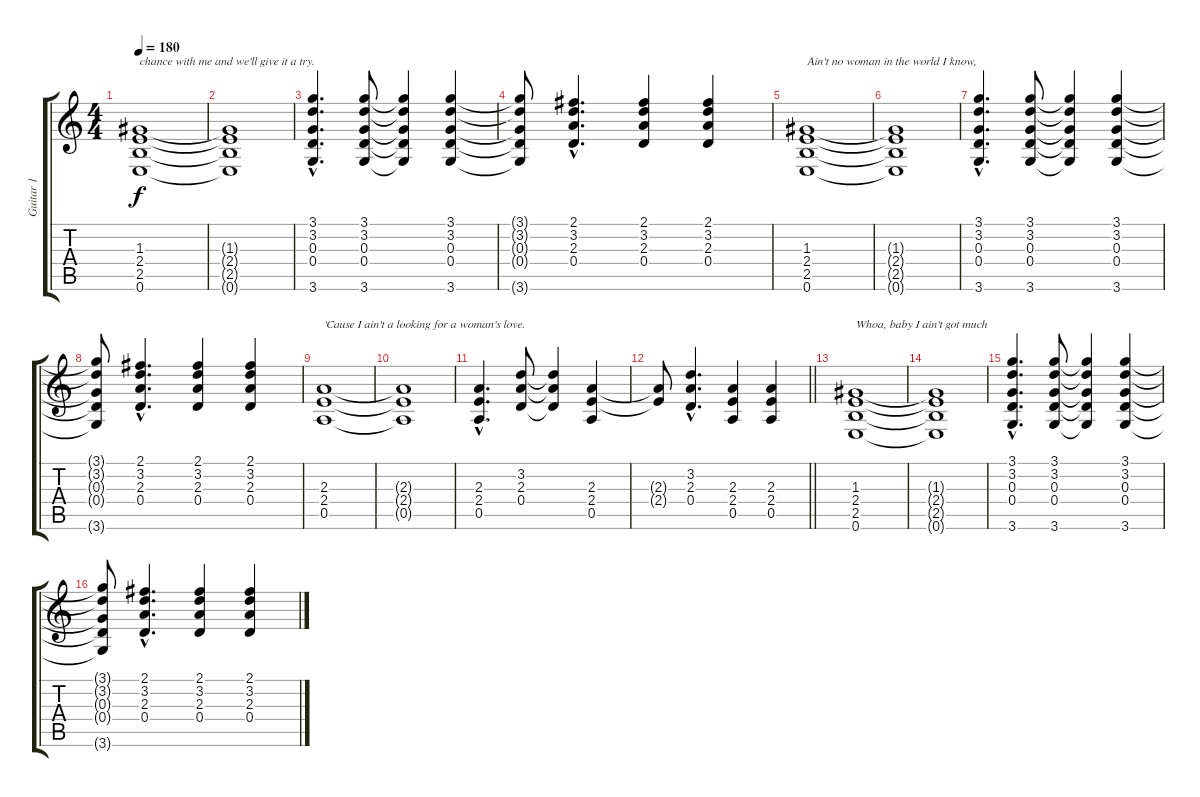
\track ("Guitar 1" "Guitar 1") {instrument overdrivenguitar}
\staff {score tabs}
\tuning (E4 B3 G3 D3 A2 E2) {hide}
\ts (4 4)
\tempo 180
\clef g2
\ks c
(1.3 2.4 2.5 0.6).1{txt "chance with me and we'll give it a try." dy f} |
(1.3{t} 2.4{t} 2.5{t} 0.6{t}).1 |
(3.1{hac} 3.2{hac} 0.3{hac} 0.4{hac} 3.6{hac}).4{d} (3.1 3.2 0.3 0.4 3.6).8 (3.1{t} 3.2{t} 0.3{t} 0.4{t} 3.6{t}).4 (3.1 3.2 0.3 0.4 3.6).4 |
(3.1{t} 3.2{t} 0.3{t} 0.4{t} 3.6{t}).8 (2.1{hac} 3.2{hac} 2.3{hac} 0.4{hac}).4{d} (2.1 3.2 2.3 0.4).4 (2.1 3.2 2.3 0.4).4 |
(1.3 2.4 2.5 0.6).1{txt "Ain't no woman in the world I know,"} |
(1.3{t} 2.4{t} 2.5{t} 0.6{t}).1 |
(3.1{hac} 3.2{hac} 0.3{hac} 0.4{hac} 3.6{hac}).4{d} (3.1 3.2 0.3 0.4 3.6).8 (3.1{t} 3.2{t} 0.3{t} 0.4{t} 3.6{t}).4 (3.1 3.2 0.3 0.4 3.6).4 |
(3.1{t} 3.2{t} 0.3{t} 0.4{t} 3.6{t}).8 (2.1{hac} 3.2{hac} 2.3{hac} 0.4{hac}).4{d} (2.1 3.2 2.3 0.4).4 (2.1 3.2 2.3 0.4).4 |
(2.3 2.4 0.5).1{txt "'Cause I ain't a looking for a woman's love."} |
(2.3{t} 2.4{t} 0.5{t}).1 |
(2.3{hac} 2.4{hac} 0.5{hac}).4{d} (3.2 2.3 0.4).8 (3.2{t} 2.3{t} 0.4{t}).4 (2.3 2.4 0.5).4 |
\barLineRight lightlight
(2.3{t} 2.4{t}).8 (3.2{hac} 2.3{hac} 0.4{hac}).4{d} (2.3 2.4 0.5).4 (2.3 2.4 0.5).4 |
(1.3 2.4 2.5 0.6).1{txt "Whoa, baby I ain't got much"} |
(1.3{t} 2.4{t} 2.5{t} 0.6{t}).1 |
(3.1{hac} 3.2{hac} 0.3{hac} 0.4{hac} 3.6{hac}).4{d} (3.1 3.2 0.3 0.4 3.6).8 (3.1{t} 3.2{t} 0.3{t} 0.4{t} 3.6{t}).4 (3.1 3.2 0.3 0.4 3.6).4 |
(3.1{t} 3.2{t} 0.3{t} 0.4{t} 3.6{t}).8 (2.1{hac} 3.2{hac} 2.3{hac} 0.4{hac}).4{d} (2.1 3.2 2.3 0.4).4 (2.1 3.2 2.3 0.4).4
